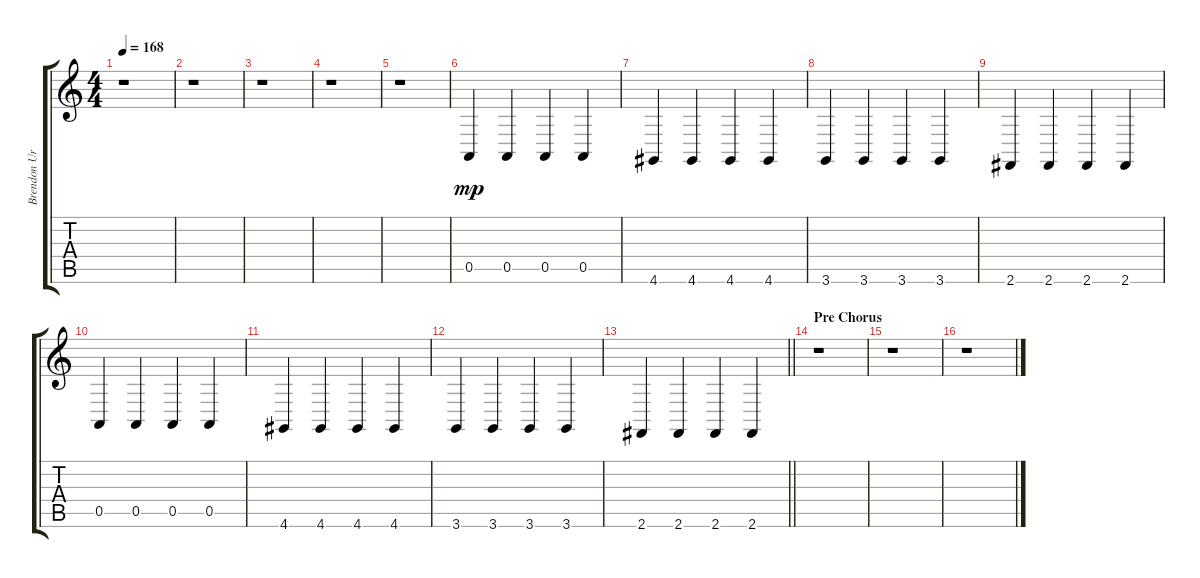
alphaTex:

\track ("Brendon Urie" "Brendon Ur") {instrument acousticgrandpiano}
\staff {score tabs}
\tuning (E4 B3 G3 D3 A2 E2) {hide}
\ts (4 4)
\tempo 168
\clef g2
\ks c
r.1{dy mp} |
r.1 |
r.1 |
r.1 |
r.1 |
0.5.4 0.5.4 0.5.4 0.5.4 |
4.6.4 4.6.4 4.6.4 4.6.4 |
3.6.4 3.6.4 3.6.4 3.6.4 |
2.6.4 2.6.4 2.6.4 2.6.4 |
0.5.4 0.5.4 0.5.4 0.5.4 |
4.6.4 4.6.4 4.6.4 4.6.4 |
3.6.4 3.6.4 3.6.4 3.6.4 |
\barLineRight lightlight
2.6.4 2.6.4 2.6.4 2.6.4 |
\section ("" "Pre Chorus")
r.1 |
r.1 |
r.1
